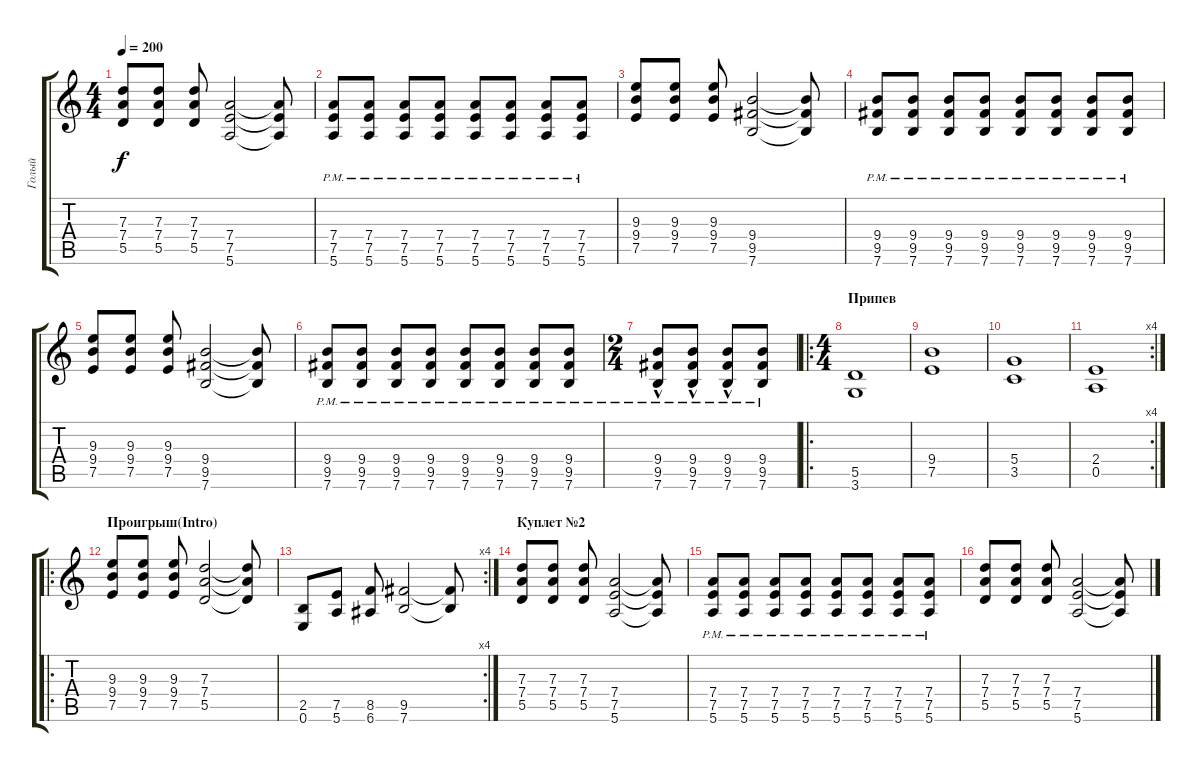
\track ("Голый" "Голый") {instrument distortionguitar}
\staff {score tabs}
\tuning (E4 B3 G3 D3 A2 E2) {hide}
\ts (4 4)
\tempo 200
\clef g2
\ks c
(7.3 7.4 5.5).8{dy f} (7.3 7.4 5.5).8 (7.3 7.4 5.5).8 (7.4 7.5 5.6).2 (7.4{t} 7.5{t} 5.6{t}).8 |
(7.4{pm} 7.5{pm} 5.6{pm}).8 (7.4{pm} 7.5{pm} 5.6{pm}).8 (7.4{pm} 7.5{pm} 5.6{pm}).8 (7.4{pm} 7.5{pm} 5.6{pm}).8 (7.4{pm} 7.5{pm} 5.6{pm}).8 (7.4{pm} 7.5{pm} 5.6{pm}).8 (7.4{pm} 7.5{pm} 5.6{pm}).8 (7.4{pm} 7.5{pm} 5.6{pm}).8 |
(9.3 9.4 7.5).8 (9.3 9.4 7.5).8 (9.3 9.4 7.5).8 (9.4 9.5 7.6).2 (9.4{t} 9.5{t} 7.6{t}).8 |
(9.4{pm} 9.5{pm} 7.6{pm}).8 (9.4{pm} 9.5{pm} 7.6{pm}).8 (9.4{pm} 9.5{pm} 7.6{pm}).8 (9.4{pm} 9.5{pm} 7.6{pm}).8 (9.4{pm} 9.5{pm} 7.6{pm}).8 (9.4{pm} 9.5{pm} 7.6{pm}).8 (9.4{pm} 9.5{pm} 7.6{pm}).8 (9.4{pm} 9.5{pm} 7.6{pm}).8 |
(9.3 9.4 7.5).8 (9.3 9.4 7.5).8 (9.3 9.4 7.5).8 (9.4 9.5 7.6).2 (9.4{t} 9.5{t} 7.6{t}).8 |
(9.4{pm} 9.5{pm} 7.6{pm}).8 (9.4{pm} 9.5{pm} 7.6{pm}).8 (9.4{pm} 9.5{pm} 7.6{pm}).8 (9.4{pm} 9.5{pm} 7.6{pm}).8 (9.4{pm} 9.5{pm} 7.6{pm}).8 (9.4{pm} 9.5{pm} 7.6{pm}).8 (9.4{pm} 9.5{pm} 7.6{pm}).8 (9.4{pm} 9.5{pm} 7.6{pm}).8 |
\ts (2 4)
(9.4{hac pm} 9.5{pm} 7.6{pm}).8 (9.4{hac pm} 9.5{pm} 7.6{pm}).8 (9.4{hac pm} 9.5{pm} 7.6{pm}).8 (9.4{pm} 9.5{pm} 7.6{pm}).8 |
\ro
\ts (4 4)
\section ("" "Припев")
(5.5 3.6).1 |
(9.4 7.5).1 |
(5.4 3.5).1 |
\rc 4
(2.4 0.5).1 |
\ro
\section ("" "Прoигрыш(Intro)")
(9.3 9.4 7.5).8 (9.3 9.4 7.5).8 (9.3 9.4 7.5).8 (7.3 7.4 5.5).2 (7.3{t} 7.4{t} 5.5{t}).8 |
\rc 4
(2.5 0.6).8 (7.5 5.6).8 (8.5 6.6).8 (9.5 7.6).2 (9.5{t} 7.6{t}).8 |
\section ("" "Куплет №2")
(7.3 7.4 5.5).8 (7.3 7.4 5.5).8 (7.3 7.4 5.5).8 (7.4 7.5 5.6).2 (7.4{t} 7.5{t} 5.6{t}).8 |
(7.4{pm} 7.5{pm} 5.6{pm}).8 (7.4{pm} 7.5{pm} 5.6{pm}).8 (7.4{pm} 7.5{pm} 5.6{pm}).8 (7.4{pm} 7.5{pm} 5.6{pm}).8 (7.4{pm} 7.5{pm} 5.6{pm}).8 (7.4{pm} 7.5{pm} 5.6{pm}).8 (7.4{pm} 7.5{pm} 5.6{pm}).8 (7.4{pm} 7.5{pm} 5.6{pm}).8 |
(7.3 7.4 5.5).8 (7.3 7.4 5.5).8 (7.3 7.4 5.5).8 (7.4 7.5 5.6).2 (7.4{t} 7.5{t} 5.6{t}).8
